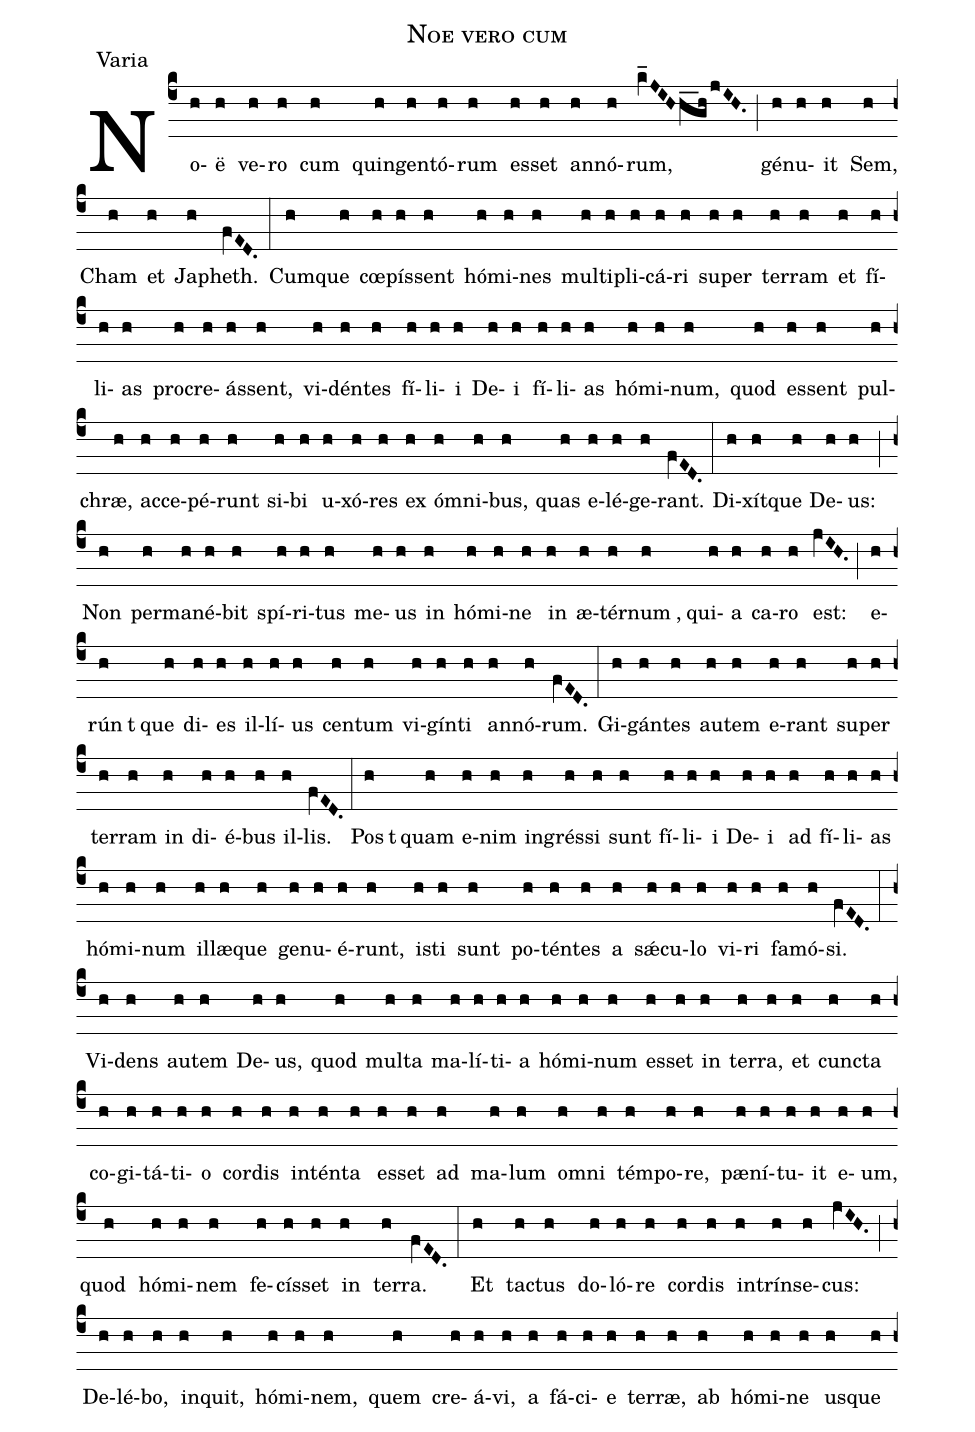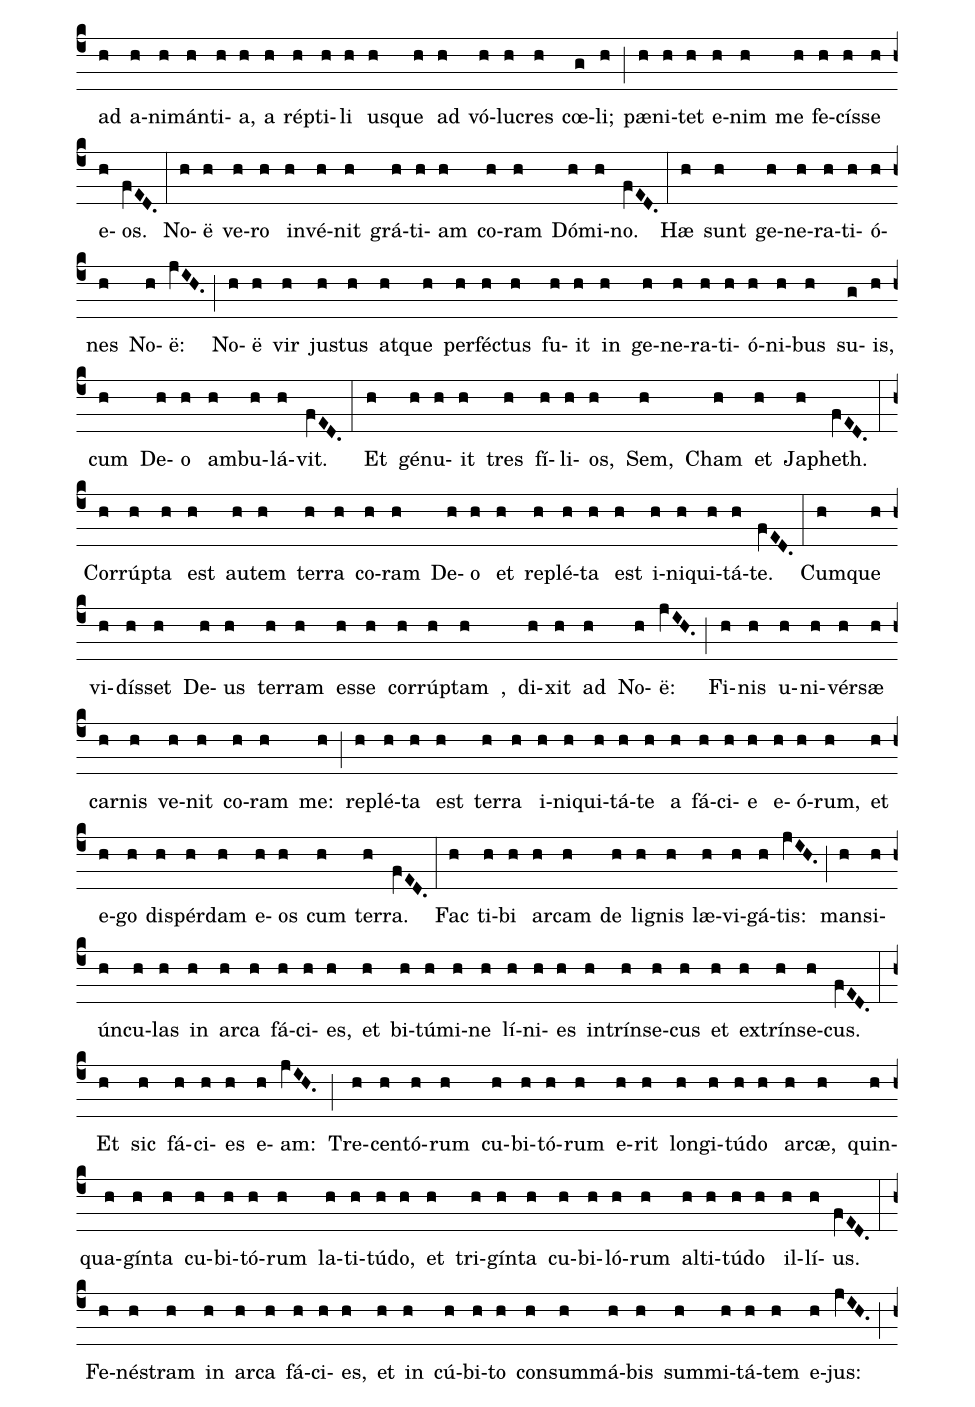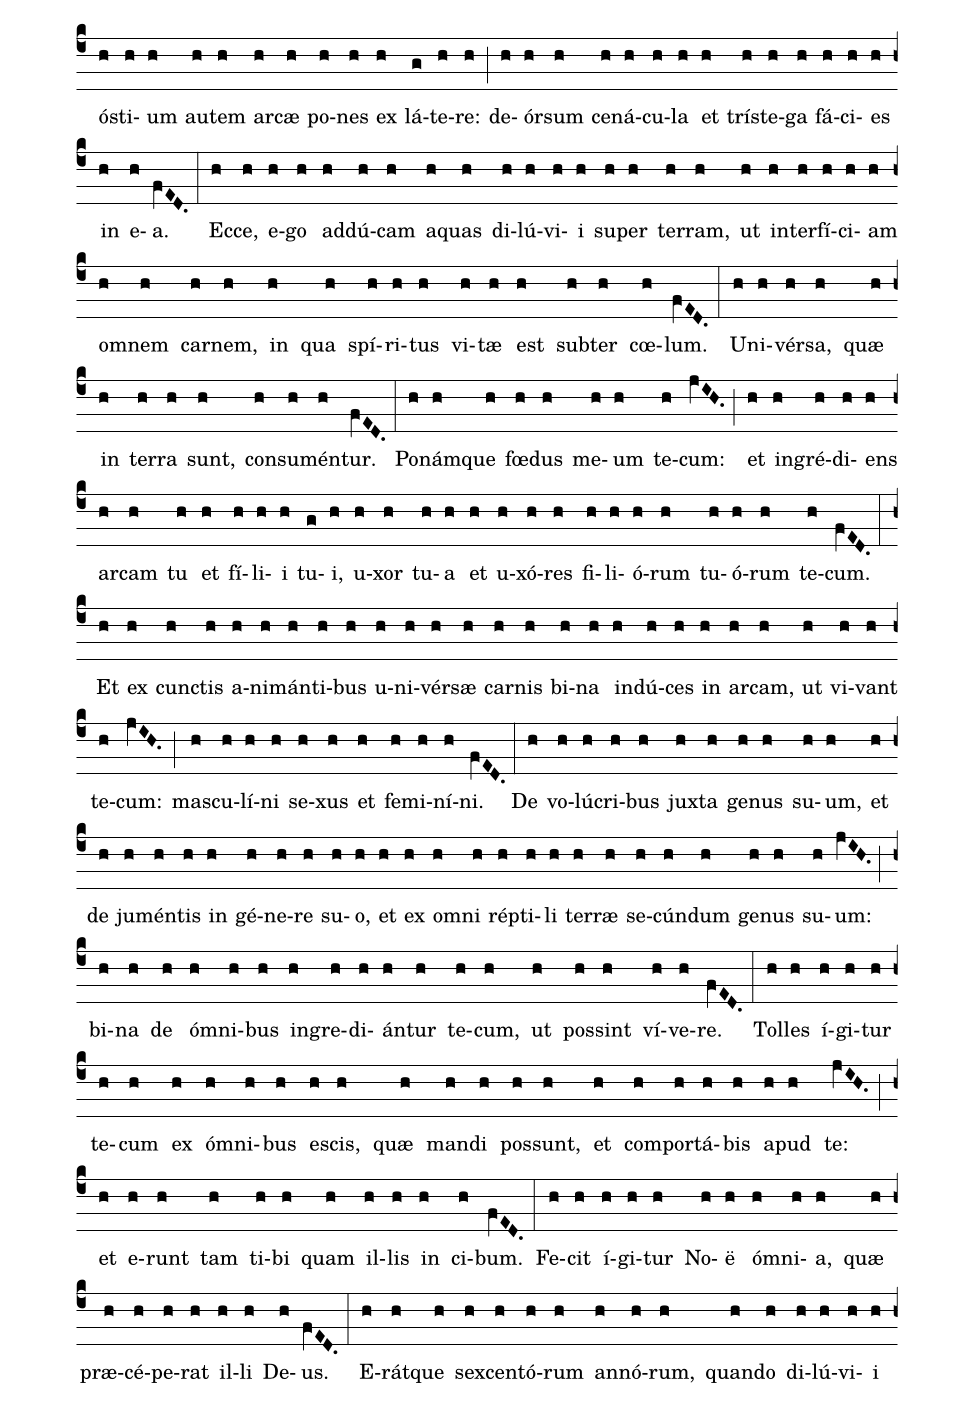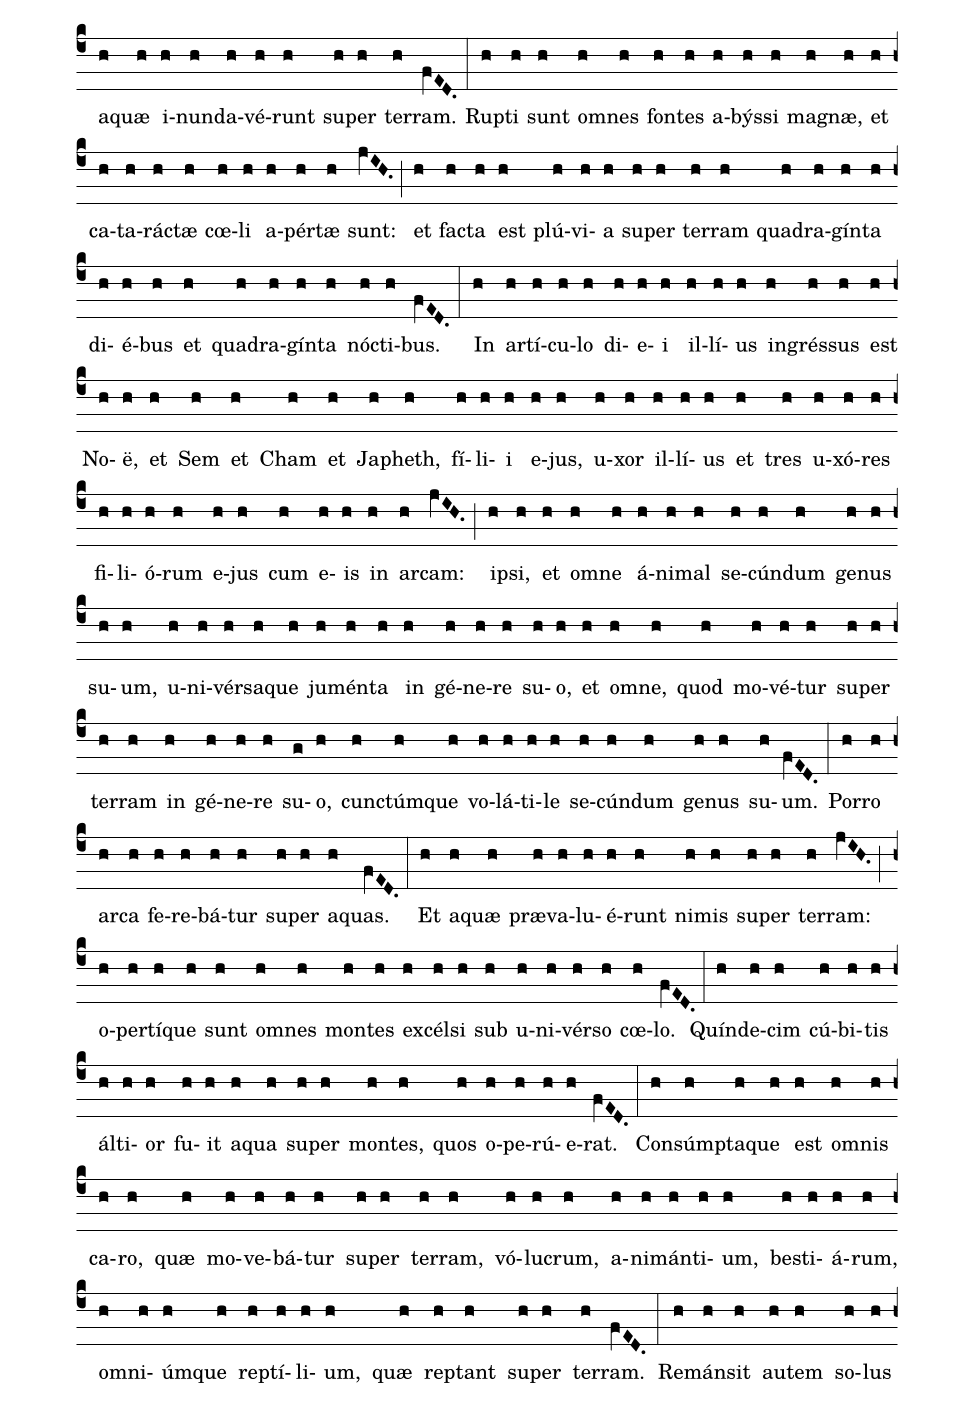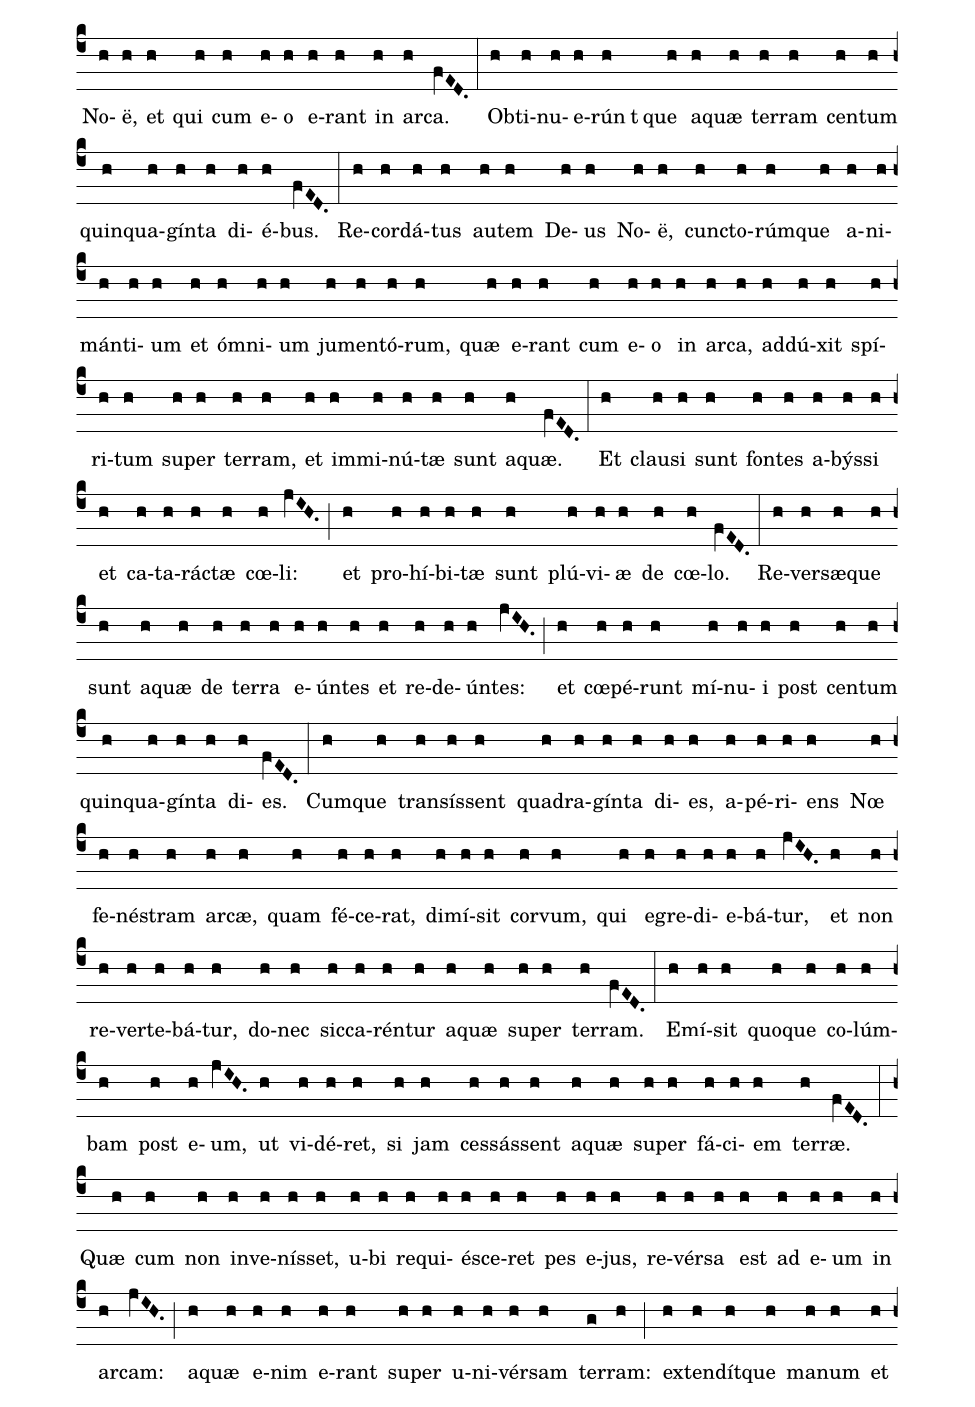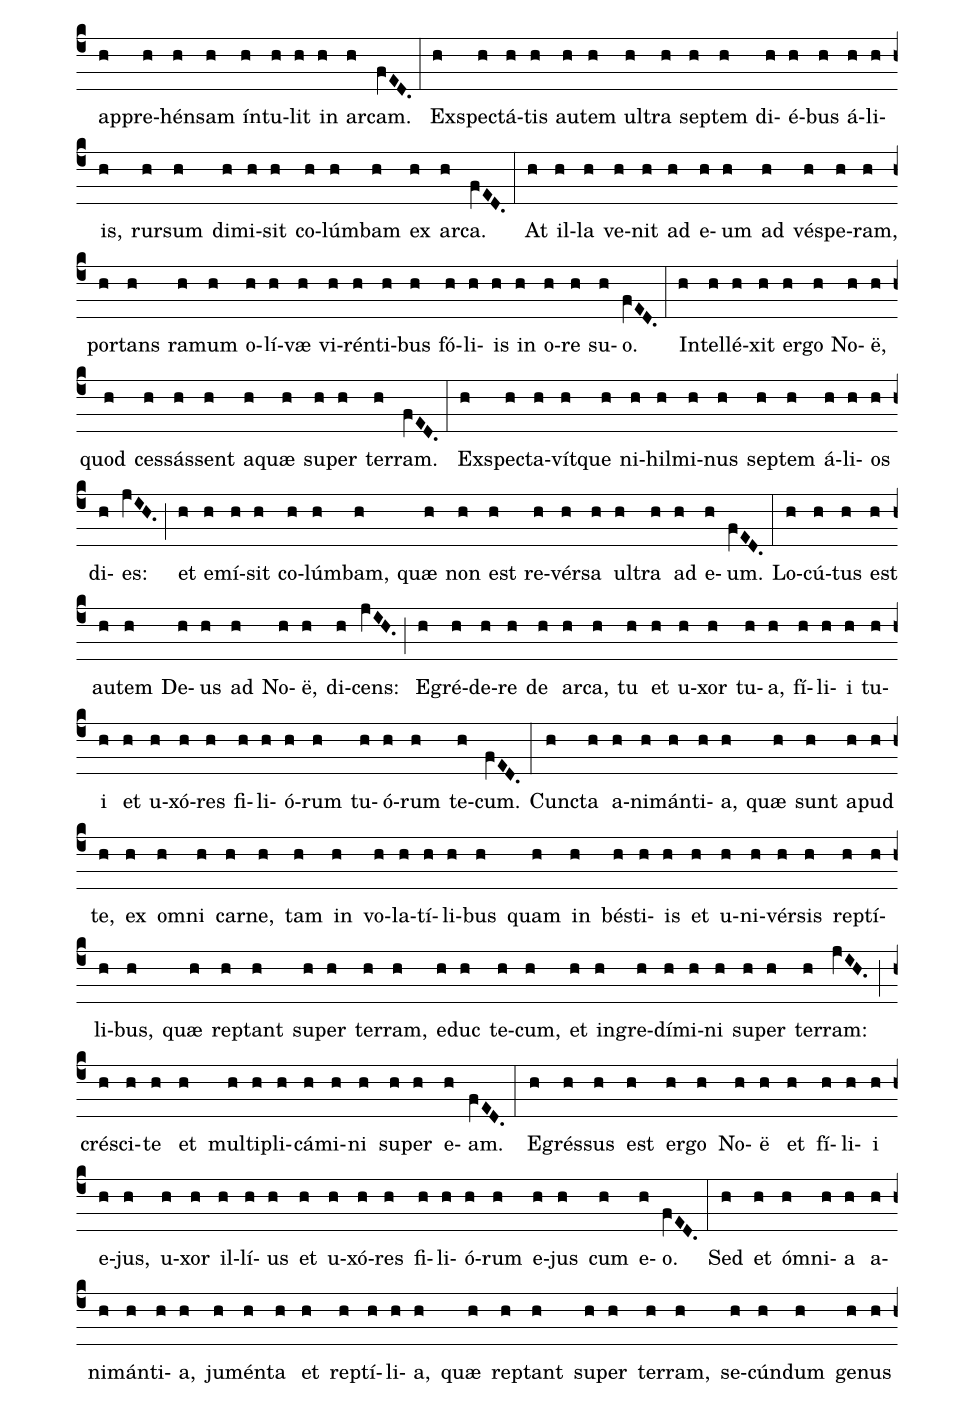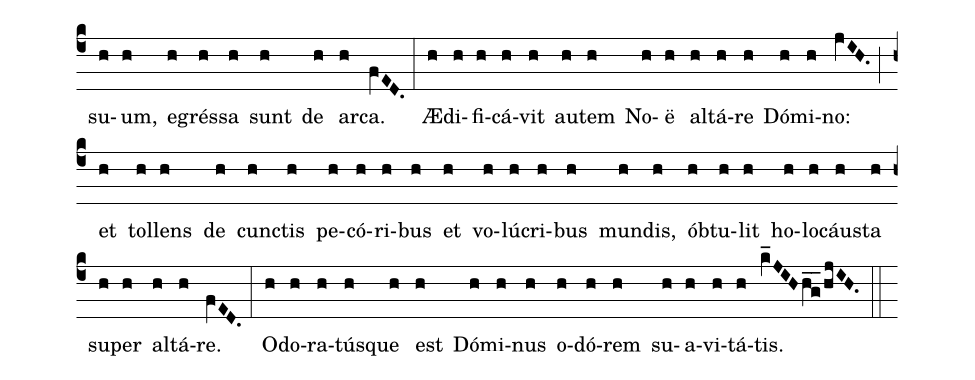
name:Noe vero cum;
office-part:Varia;
%%
(c4)No(h)ë(h) ve(h)ro(h) cum(h) quin(h)gen(h)tó(h)rum(h) es(h)set(h) an(h)nó(h)rum,(kV_JIHhg__hjIH.) (;) gé(h)nu(h)it(h) Sem,(h) Cham(h) et(h) Ja(h)pheth.(fVED.) (:) Cum(h)que(h) cœ(h)pís(h)sent(h) hó(h)mi(h)nes(h) mul(h)ti(h)pli(h)cá(h)ri(h) su(h)per(h) ter(h)ram(h) et(h) fí(h)li(h)as(h) pro(h)cre(h)ás(h)sent,(h) vi(h)dén(h)tes(h) fí(h)li(h)i(h) De(h)i(h) fí(h)li(h)as(h) hó(h)mi(h)num,(h) quod(h) es(h)sent(h) pul(h)chræ,(h) ac(h)ce(h)pé(h)runt(h) si(h)bi(h) u(h)xó(h)res(h) ex(h) óm(h)ni(h)bus,(h) quas(h) e(h)lé(h)ge(h)rant.(fVED.) (:) Di(h)xít(h)que(h) De(h)us:(h) (;) Non(h) per(h)ma(h)né(h)bit(h) spí(h)ri(h)tus(h) me(h)us(h) in(h) hó(h)mi(h)ne(h) in(h) æ(h)tér(h)num(h) ,()qui(h)a(h) ca(h)ro(h) est:(jVIH.) (;) e(h)rún(h) t()que(h) di(h)es(h) il(h)lí(h)us(h) cen(h)tum(h) vi(h)gín(h)ti(h) an(h)nó(h)rum.(fVED.) (:) Gi(h)gán(h)tes(h) au(h)tem(h) e(h)rant(h) su(h)per(h) ter(h)ram(h) in(h) di(h)é(h)bus(h) il(h)lis.(fVED.) (:) Pos(h) t()quam(h) e(h)nim(h) in(h)grés(h)si(h) sunt(h) fí(h)li(h)i(h) De(h)i(h) ad(h) fí(h)li(h)as(h) hó(h)mi(h)num(h) il(h)læ(h)que(h) ge(h)nu(h)é(h)runt,(h) i(h)sti(h) sunt(h) po(h)tén(h)tes(h) a(h) sǽ(h)cu(h)lo(h) vi(h)ri(h) fa(h)mó(h)si.(fVED.) (:) Vi(h)dens(h) au(h)tem(h) De(h)us,(h) quod(h) mul(h)ta(h) ma(h)lí(h)ti(h)a(h) hó(h)mi(h)num(h) es(h)set(h) in(h) ter(h)ra,(h) et(h) cun(h)cta(h) co(h)gi(h)tá(h)ti(h)o(h) cor(h)dis(h) in(h)tén(h)ta(h) es(h)set(h) ad(h) ma(h)lum(h) om(h)ni(h) tém(h)po(h)re,(h) pæ(h)ní(h)tu(h)it(h) e(h)um,(h) quod(h) hó(h)mi(h)nem(h) fe(h)cís(h)set(h) in(h) ter(h)ra.(fVED.) (:) Et(h) ta(h)ctus(h) do(h)ló(h)re(h) cor(h)dis(h) in(h)trín(h)se(h)cus:(jVIH.) (;) De(h)lé(h)bo,(h) in(h)quit,(h) hó(h)mi(h)nem,(h) quem(h) cre(h)á(h)vi,(h) a(h) fá(h)ci(h)e(h) ter(h)ræ,(h) ab(h) hó(h)mi(h)ne(h) us(h)que(h) ad(h) a(h)ni(h)mán(h)ti(h)a,(h) a(h) rép(h)ti(h)li(h) us(h)que(h) ad(h) vó(h)lu(h)cres(h) cœ(g)li;(h) (;) pæ(h)ni(h)tet(h) e(h)nim(h) me(h) fe(h)cís(h)se(h) e(h)os.(fVED.) (:) No(h)ë(h) ve(h)ro(h) in(h)vé(h)nit(h) grá(h)ti(h)am(h) co(h)ram(h) Dó(h)mi(h)no.(fVED.) (:) Hæ(h) sunt(h) ge(h)ne(h)ra(h)ti(h)ó(h)nes(h) No(h)ë:(jVIH.) (;) No(h)ë(h) vir(h) ju(h)stus(h) at(h)que(h) per(h)fé(h)ctus(h) fu(h)it(h) in(h) ge(h)ne(h)ra(h)ti(h)ó(h)ni(h)bus(h) su(g)is,(h) cum(h) De(h)o(h) am(h)bu(h)lá(h)vit.(fVED.) (:) Et(h) gé(h)nu(h)it(h) tres(h) fí(h)li(h)os,(h) Sem,(h) Cham(h) et(h) Ja(h)pheth.(fVED.) (:) Cor(h)rúp(h)ta(h) est(h) au(h)tem(h) ter(h)ra(h) co(h)ram(h) De(h)o(h) et(h) re(h)plé(h)ta(h) est(h) i(h)ni(h)qui(h)tá(h)te.(fVED.) (:) Cum(h)que(h) vi(h)dís(h)set(h) De(h)us(h) ter(h)ram(h) es(h)se(h) cor(h)rúp(h)tam(h) ,() di(h)xit(h) ad(h) No(h)ë:(jVIH.) (;) Fi(h)nis(h) u(h)ni(h)vér(h)sæ(h) car(h)nis(h) ve(h)nit(h) co(h)ram(h) me:(h) (;) re(h)plé(h)ta(h) est(h) ter(h)ra(h) i(h)ni(h)qui(h)tá(h)te(h) a(h) fá(h)ci(h)e(h) e(h)ó(h)rum,(h) et(h) e(h)go(h) di(h)spér(h)dam(h) e(h)os(h) cum(h) ter(h)ra.(fVED.) (:) Fac(h) ti(h)bi(h) ar(h)cam(h) de(h) li(h)gnis(h) læ(h)vi(h)gá(h)tis:(jVIH.) (;) man(h)si(h)ún(h)cu(h)las(h) in(h) ar(h)ca(h) fá(h)ci(h)es,(h) et(h) bi(h)tú(h)mi(h)ne(h) lí(h)ni(h)es(h) in(h)trín(h)se(h)cus(h) et(h) ex(h)trín(h)se(h)cus.(fVED.) (:) Et(h) sic(h) fá(h)ci(h)es(h) e(h)am:(jVIH.) (;) Tre(h)cen(h)tó(h)rum(h) cu(h)bi(h)tó(h)rum(h) e(h)rit(h) lon(h)gi(h)tú(h)do(h) ar(h)cæ,(h) quin(h)qua(h)gín(h)ta(h) cu(h)bi(h)tó(h)rum(h) la(h)ti(h)tú(h)do,(h) et(h) tri(h)gín(h)ta(h) cu(h)bi(h)ló(h)rum(h) al(h)ti(h)tú(h)do(h) il(h)lí(h)us.(fVED.) (:) Fe(h)né(h)stram(h) in(h) ar(h)ca(h) fá(h)ci(h)es,(h) et(h) in(h) cú(h)bi(h)to(h) con(h)sum(h)má(h)bis(h) sum(h)mi(h)tá(h)tem(h) e(h)jus:(jVIH.) (;) ó(h)sti(h)um(h) au(h)tem(h) ar(h)cæ(h) po(h)nes(h) ex(h) lá(g)te(h)re:(h) (;) de(h)ór(h)sum(h) ce(h)ná(h)cu(h)la(h) et(h) trí(h)ste(h)ga(h) fá(h)ci(h)es(h) in(h) e(h)a.(fVED.) (:) Ec(h)ce,(h) e(h)go(h) ad(h)dú(h)cam(h) a(h)quas(h) di(h)lú(h)vi(h)i(h) su(h)per(h) ter(h)ram,(h) ut(h) in(h)ter(h)fí(h)ci(h)am(h) om(h)nem(h) car(h)nem,(h) in(h) qua(h) spí(h)ri(h)tus(h) vi(h)tæ(h) est(h) sub(h)ter(h) cœ(h)lum.(fVED.) (:) U(h)ni(h)vér(h)sa,(h) quæ(h) in(h) ter(h)ra(h) sunt,(h) con(h)su(h)mén(h)tur.(fVED.) (:) Po(h)nám(h)que(h) fœ(h)dus(h) me(h)um(h) te(h)cum:(jVIH.) (;) et(h) in(h)gré(h)di(h)ens(h) ar(h)cam(h) tu(h) et(h) fí(h)li(h)i(h) tu(g)i,(h) u(h)xor(h) tu(h)a(h) et(h) u(h)xó(h)res(h) fi(h)li(h)ó(h)rum(h) tu(h)ó(h)rum(h) te(h)cum.(fVED.) (:) Et(h) ex(h) cun(h)ctis(h) a(h)ni(h)mán(h)ti(h)bus(h) u(h)ni(h)vér(h)sæ(h) car(h)nis(h) bi(h)na(h) in(h)dú(h)ces(h) in(h) ar(h)cam,(h) ut(h) vi(h)vant(h) te(h)cum:(jVIH.) (;) ma(h)scu(h)lí(h)ni(h) se(h)xus(h) et(h) fe(h)mi(h)ní(h)ni.(fVED.) (:) De(h) vo(h)lú(h)cri(h)bus(h) jux(h)ta(h) ge(h)nus(h) su(h)um,(h) et(h) de(h) ju(h)mén(h)tis(h) in(h) gé(h)ne(h)re(h) su(h)o,(h) et(h) ex(h) om(h)ni(h) rép(h)ti(h)li(h) ter(h)ræ(h) se(h)cún(h)dum(h) ge(h)nus(h) su(h)um:(jVIH.) (;) bi(h)na(h) de(h) óm(h)ni(h)bus(h) in(h)gre(h)di(h)án(h)tur(h) te(h)cum,(h) ut(h) pos(h)sint(h) ví(h)ve(h)re.(fVED.) (:) Tol(h)les(h) í(h)gi(h)tur(h) te(h)cum(h) ex(h) óm(h)ni(h)bus(h) e(h)scis,(h) quæ(h) man(h)di(h) pos(h)sunt,(h) et(h) com(h)por(h)tá(h)bis(h) a(h)pud(h) te:(jVIH.) (;) et(h) e(h)runt(h) tam(h) ti(h)bi(h) quam(h) il(h)lis(h) in(h) ci(h)bum.(fVED.) (:) Fe(h)cit(h) í(h)gi(h)tur(h) No(h)ë(h) óm(h)ni(h)a,(h) quæ(h) præ(h)cé(h)pe(h)rat(h) il(h)li(h) De(h)us.(fVED.) (:) E(h)rát(h)que(h) sex(h)cen(h)tó(h)rum(h) an(h)nó(h)rum,(h) quan(h)do(h) di(h)lú(h)vi(h)i(h) a(h)quæ(h) i(h)nun(h)da(h)vé(h)runt(h) su(h)per(h) ter(h)ram.(fVED.) (:) Rup(h)ti(h) sunt(h) om(h)nes(h) fon(h)tes(h) a(h)býs(h)si(h) ma(h)gnæ,(h) et(h) ca(h)ta(h)rá(h)ctæ(h) cœ(h)li(h) a(h)pér(h)tæ(h) sunt:(jVIH.) (;) et(h) fa(h)cta(h) est(h) plú(h)vi(h)a(h) su(h)per(h) ter(h)ram(h) qua(h)dra(h)gín(h)ta(h) di(h)é(h)bus(h) et(h) qua(h)dra(h)gín(h)ta(h) nó(h)cti(h)bus.(fVED.) (:) In(h) ar(h)tí(h)cu(h)lo(h) di(h)e(h)i(h) il(h)lí(h)us(h) in(h)grés(h)sus(h) est(h) No(h)ë,(h) et(h) Sem(h) et(h) Cham(h) et(h) Ja(h)pheth,(h) fí(h)li(h)i(h) e(h)jus,(h) u(h)xor(h) il(h)lí(h)us(h) et(h) tres(h) u(h)xó(h)res(h) fi(h)li(h)ó(h)rum(h) e(h)jus(h) cum(h) e(h)is(h) in(h) ar(h)cam:(jVIH.) (;) i(h)psi,(h) et(h) om(h)ne(h) á(h)ni(h)mal(h) se(h)cún(h)dum(h) ge(h)nus(h) su(h)um,(h) u(h)ni(h)vér(h)sa(h)que(h) ju(h)mén(h)ta(h) in(h) gé(h)ne(h)re(h) su(h)o,(h) et(h) om(h)ne,(h) quod(h) mo(h)vé(h)tur(h) su(h)per(h) ter(h)ram(h) in(h) gé(h)ne(h)re(h) su(g)o,(h) cun(h)ctúm(h)que(h) vo(h)lá(h)ti(h)le(h) se(h)cún(h)dum(h) ge(h)nus(h) su(h)um.(fVED.) (:) Por(h)ro(h) ar(h)ca(h) fe(h)re(h)bá(h)tur(h) su(h)per(h) a(h)quas.(fVED.) (:) Et(h) a(h)quæ(h) præ(h)va(h)lu(h)é(h)runt(h) ni(h)mis(h) su(h)per(h) ter(h)ram:(jVIH.) (;) o(h)per(h)tí(h)que(h) sunt(h) om(h)nes(h) mon(h)tes(h) ex(h)cél(h)si(h) sub(h) u(h)ni(h)vér(h)so(h) cœ(h)lo.(fVED.) (:) Quín(h)de(h)cim(h) cú(h)bi(h)tis(h) ál(h)ti(h)or(h) fu(h)it(h) a(h)qua(h) su(h)per(h) mon(h)tes,(h) quos(h) o(h)pe(h)rú(h)e(h)rat.(fVED.) (:) Con(h)súm(h)pta(h)que(h) est(h) om(h)nis(h) ca(h)ro,(h) quæ(h) mo(h)ve(h)bá(h)tur(h) su(h)per(h) ter(h)ram,(h) vó(h)lu(h)crum,(h) a(h)ni(h)mán(h)ti(h)um,(h) be(h)sti(h)á(h)rum,(h) om(h)ni(h)úm(h)que(h) rep(h)tí(h)li(h)um,(h) quæ(h) rep(h)tant(h) su(h)per(h) ter(h)ram.(fVED.) (:) Re(h)mán(h)sit(h) au(h)tem(h) so(h)lus(h) No(h)ë,(h) et(h) qui(h) cum(h) e(h)o(h) e(h)rant(h) in(h) ar(h)ca.(fVED.) (:) Ob(h)ti(h)nu(h)e(h)rún(h) t()que(h) a(h)quæ(h) ter(h)ram(h) cen(h)tum(h) quin(h)qua(h)gín(h)ta(h) di(h)é(h)bus.(fVED.) (:) Re(h)cor(h)dá(h)tus(h) au(h)tem(h) De(h)us(h) No(h)ë,(h) cun(h)cto(h)rúm(h)que(h) a(h)ni(h)mán(h)ti(h)um(h) et(h) óm(h)ni(h)um(h) ju(h)men(h)tó(h)rum,(h) quæ(h) e(h)rant(h) cum(h) e(h)o(h) in(h) ar(h)ca,(h) ad(h)dú(h)xit(h) spí(h)ri(h)tum(h) su(h)per(h) ter(h)ram,(h) et(h) im(h)mi(h)nú(h)tæ(h) sunt(h) a(h)quæ.(fVED.) (:) Et(h) clau(h)si(h) sunt(h) fon(h)tes(h) a(h)býs(h)si(h) et(h) ca(h)ta(h)rá(h)ctæ(h) cœ(h)li:(jVIH.) (;) et(h) pro(h)hí(h)bi(h)tæ(h) sunt(h) plú(h)vi(h)æ(h) de(h) cœ(h)lo.(fVED.) (:) Re(h)ver(h)sæ(h)que(h) sunt(h) a(h)quæ(h) de(h) ter(h)ra(h) e(h)ún(h)tes(h) et(h) re(h)de(h)ún(h)tes:(jVIH.) (;) et(h) cœ(h)pé(h)runt(h) mí(h)nu(h)i(h) post(h) cen(h)tum(h) quin(h)qua(h)gín(h)ta(h) di(h)es.(fVED.) (:) Cum(h)que(h) tran(h)sís(h)sent(h) qua(h)dra(h)gín(h)ta(h) di(h)es,(h) a(h)pé(h)ri(h)ens(h) Nœ(h) fe(h)né(h)stram(h) ar(h)cæ,(h) quam(h) fé(h)ce(h)rat,(h) di(h)mí(h)sit(h) cor(h)vum,(h) qui(h) e(h)gre(h)di(h)e(h)bá(h)tur,(jVIH.) et(h) non(h) re(h)ver(h)te(h)bá(h)tur,(h) do(h)nec(h) sic(h)ca(h)rén(h)tur(h) a(h)quæ(h) su(h)per(h) ter(h)ram.(fVED.) (:) E(h)mí(h)sit(h) quo(h)que(h) co(h)lúm(h)bam(h) post(h) e(h)um,(jVIH.) ut(h) vi(h)dé(h)ret,(h) si(h) jam(h) ces(h)sás(h)sent(h) a(h)quæ(h) su(h)per(h) fá(h)ci(h)em(h) ter(h)ræ.(fVED.) (:) Quæ(h) cum(h) non(h) in(h)ve(h)nís(h)set,(h) u(h)bi(h) re(h)qui(h)é(h)sce(h)ret(h) pes(h) e(h)jus,(h) re(h)vér(h)sa(h) est(h) ad(h) e(h)um(h) in(h) ar(h)cam:(jVIH.) (;) a(h)quæ(h) e(h)nim(h) e(h)rant(h) su(h)per(h) u(h)ni(h)vér(h)sam(h) ter(g)ram:(h) (;) ex(h)ten(h)dít(h)que(h) ma(h)num(h) et(h) ap(h)pre(h)hén(h)sam(h) ín(h)tu(h)lit(h) in(h) ar(h)cam.(fVED.) (:) Ex(h)spe(h)ctá(h)tis(h) au(h)tem(h) ul(h)tra(h) sep(h)tem(h) di(h)é(h)bus(h) á(h)li(h)is,(h) rur(h)sum(h) di(h)mi(h)sit(h) co(h)lúm(h)bam(h) ex(h) ar(h)ca.(fVED.) (:) At(h) il(h)la(h) ve(h)nit(h) ad(h) e(h)um(h) ad(h) vé(h)spe(h)ram,(h) por(h)tans(h) ra(h)mum(h) o(h)lí(h)væ(h) vi(h)rén(h)ti(h)bus(h) fó(h)li(h)is(h) in(h) o(h)re(h) su(h)o.(fVED.) (:) In(h)tel(h)lé(h)xit(h) er(h)go(h) No(h)ë,(h) quod(h) ces(h)sás(h)sent(h) a(h)quæ(h) su(h)per(h) ter(h)ram.(fVED.) (:) Ex(h)spe(h)cta(h)vít(h)que(h) ni(h)hil(h)mi(h)nus(h) sep(h)tem(h) á(h)li(h)os(h) di(h)es:(jVIH.) (;) et(h) e(h)mí(h)sit(h) co(h)lúm(h)bam,(h) quæ(h) non(h) est(h) re(h)vér(h)sa(h) ul(h)tra(h) ad(h) e(h)um.(fVED.) (:) Lo(h)cú(h)tus(h) est(h) au(h)tem(h) De(h)us(h) ad(h) No(h)ë,(h) di(h)cens:(jVIH.) (;) E(h)gré(h)de(h)re(h) de(h) ar(h)ca,(h) tu(h) et(h) u(h)xor(h) tu(h)a,(h) fí(h)li(h)i(h) tu(h)i(h) et(h) u(h)xó(h)res(h) fi(h)li(h)ó(h)rum(h) tu(h)ó(h)rum(h) te(h)cum.(fVED.) (:) Cun(h)cta(h) a(h)ni(h)mán(h)ti(h)a,(h) quæ(h) sunt(h) a(h)pud(h) te,(h) ex(h) om(h)ni(h) car(h)ne,(h) tam(h) in(h) vo(h)la(h)tí(h)li(h)bus(h) quam(h) in(h) bé(h)sti(h)is(h) et(h) u(h)ni(h)vér(h)sis(h) rep(h)tí(h)li(h)bus,(h) quæ(h) rep(h)tant(h) su(h)per(h) ter(h)ram,(h) e(h)duc(h) te(h)cum,(h) et(h) in(h)gre(h)dí(h)mi(h)ni(h) su(h)per(h) ter(h)ram:(jVIH.) (;) cré(h)sci(h)te(h) et(h) mul(h)ti(h)pli(h)cá(h)mi(h)ni(h) su(h)per(h) e(h)am.(fVED.) (:) E(h)grés(h)sus(h) est(h) er(h)go(h) No(h)ë(h) et(h) fí(h)li(h)i(h) e(h)jus,(h) u(h)xor(h) il(h)lí(h)us(h) et(h) u(h)xó(h)res(h) fi(h)li(h)ó(h)rum(h) e(h)jus(h) cum(h) e(h)o.(fVED.) (:) Sed(h) et(h) óm(h)ni(h)a(h) a(h)ni(h)mán(h)ti(h)a,(h) ju(h)mén(h)ta(h) et(h) rep(h)tí(h)li(h)a,(h) quæ(h) rep(h)tant(h) su(h)per(h) ter(h)ram,(h) se(h)cún(h)dum(h) ge(h)nus(h) su(h)um,(h) e(h)grés(h)sa(h) sunt(h) de(h) ar(h)ca.(fVED.) (:) Æ(h)di(h)fi(h)cá(h)vit(h) au(h)tem(h) No(h)ë(h) al(h)tá(h)re(h) Dó(h)mi(h)no:(jVIH.) (;) et(h) tol(h)lens(h) de(h) cun(h)ctis(h) pe(h)có(h)ri(h)bus(h) et(h) vo(h)lú(h)cri(h)bus(h) mun(h)dis,(h) ób(h)tu(h)lit(h) ho(h)lo(h)cáu(h)sta(h) su(h)per(h) al(h)tá(h)re.(fVED.) (:) O(h)do(h)ra(h)tús(h)que(h) est(h) Dó(h)mi(h)nus(h) o(h)dó(h)rem(h) su(h)a(h)vi(h)tá(h)tis.(kV_JIHh_g_/hjIH.) (::)
